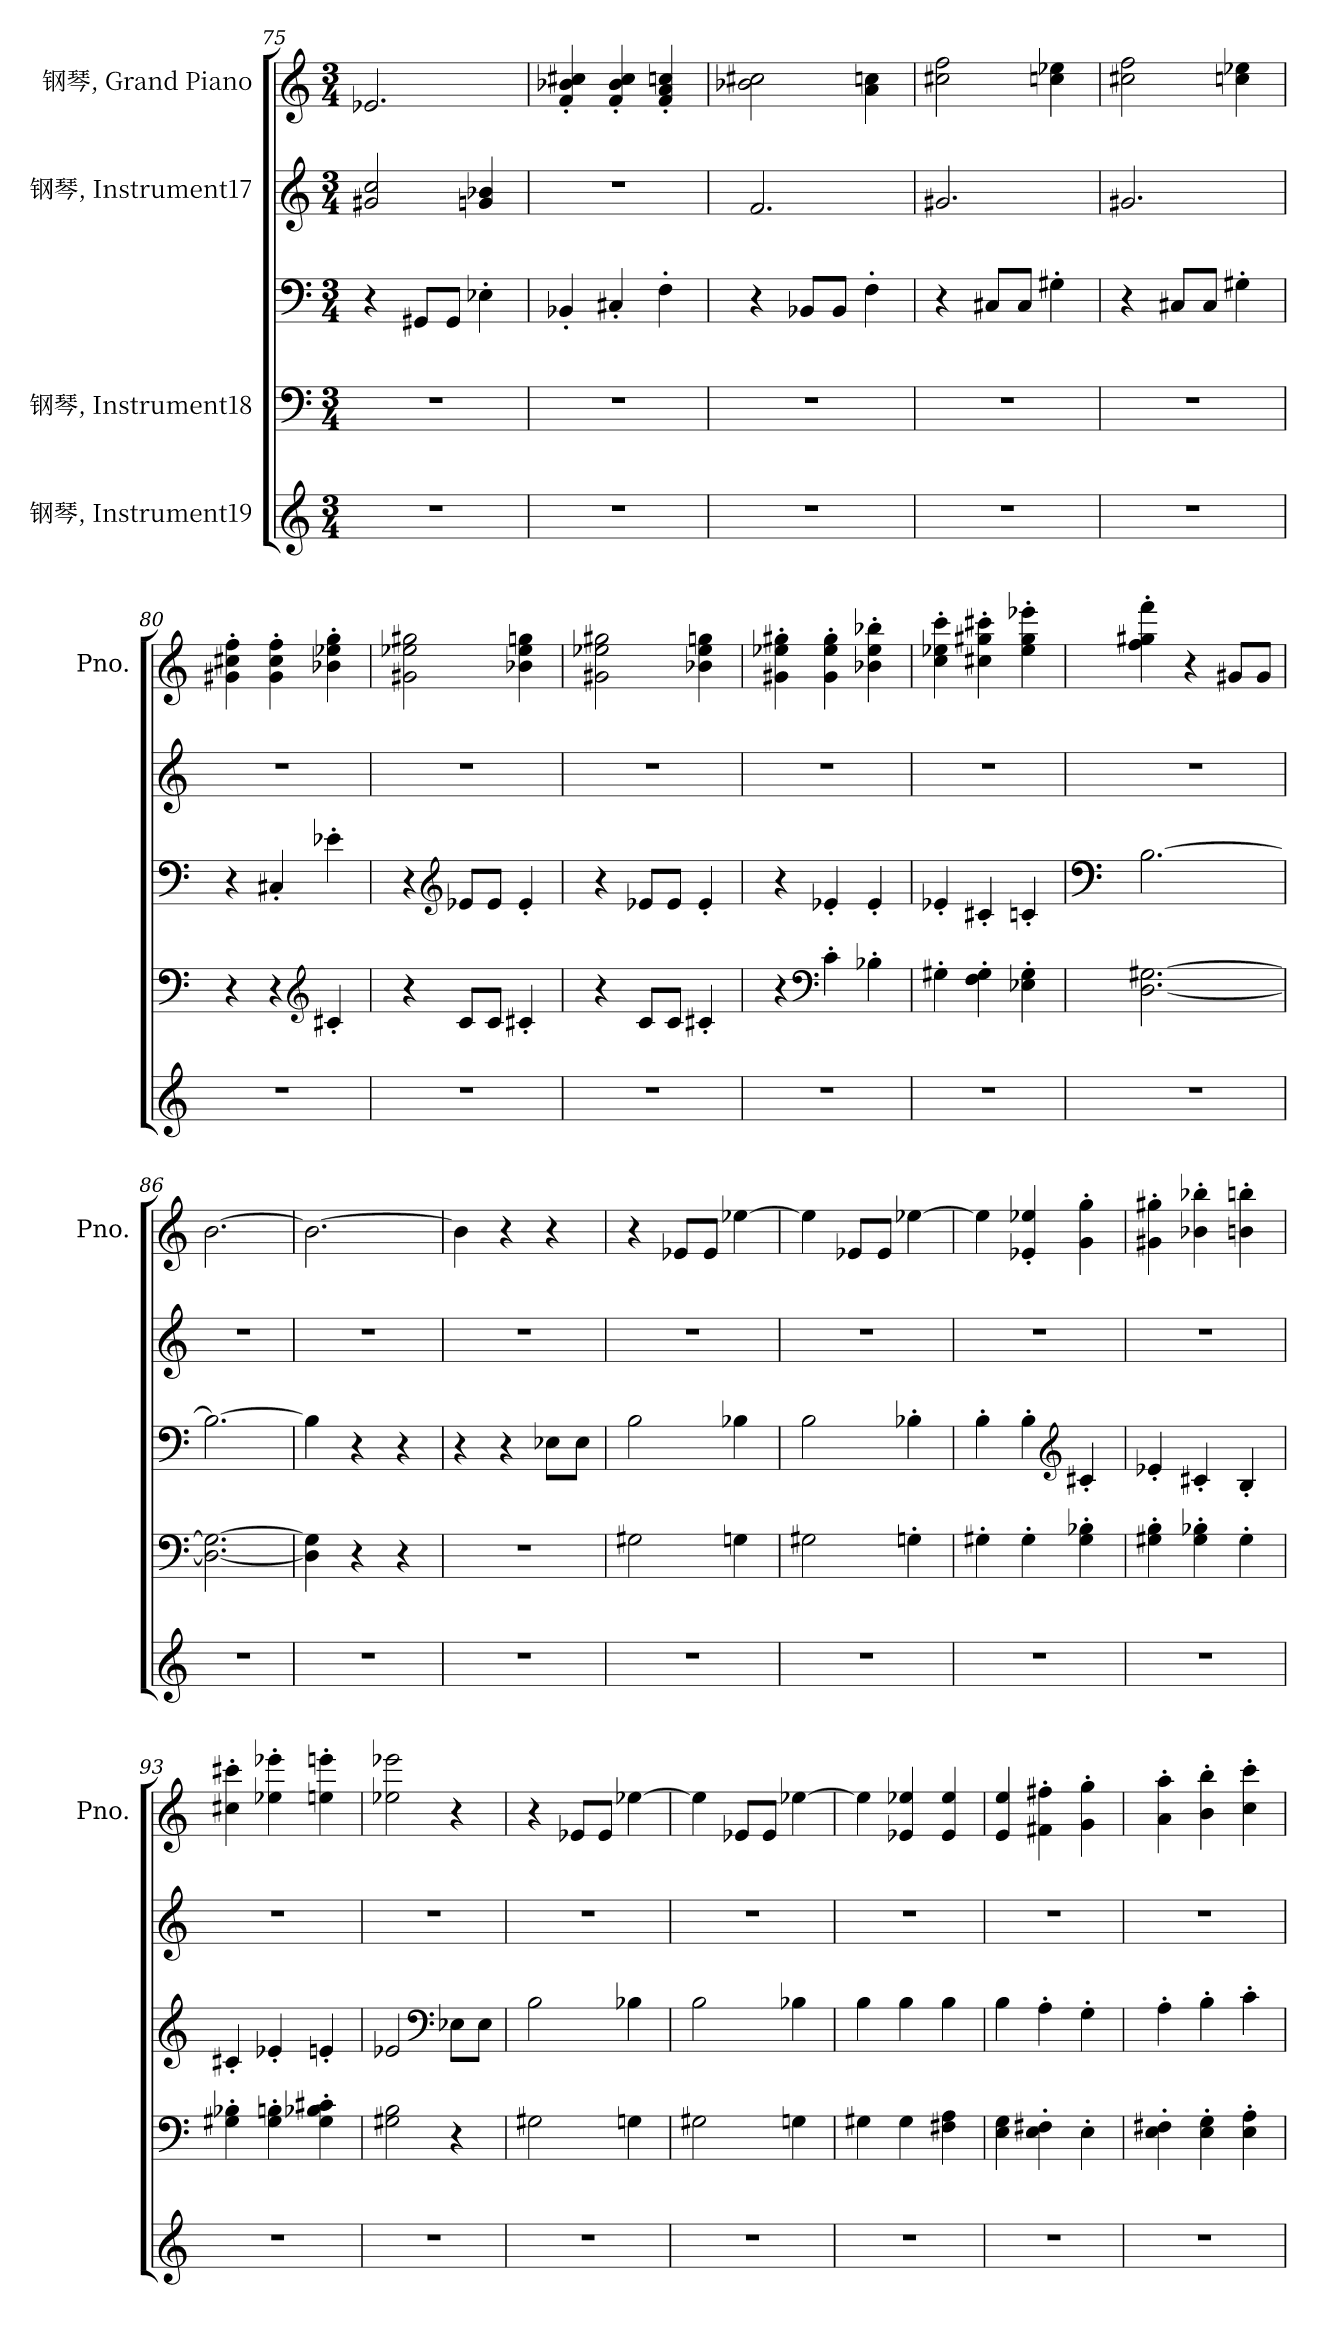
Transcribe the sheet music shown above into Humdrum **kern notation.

**kern	**kern	**kern	**kern	**kern
*part4	*part3	*part3	*part2	*part1
*staff5	*staff4	*staff3	*staff2	*staff1
*I"钢琴, Instrument19	*I"钢琴, Instrument18	*	*I"钢琴, Instrument17	*I"钢琴, Grand Piano
*	*	*	*	*I'Pno.
*clefG2	*clefF4	*clefF4	*clefG2	*clefG2
*k[]	*k[]	*k[]	*k[]	*k[]
*M3/4	*M3/4	*M3/4	*M3/4	*M3/4
=75	=75	=75	=75	=75
2.r	2.r	4r	2g#X/ 2cc/	2.e-X/
.	.	8GG#X/L	.	.
.	.	8GG#/J	.	.
.	.	4E-X'\	4gn/ 4b-X/	.
=76	=76	=76	=76	=76
2.r	2.r	4BB-X'/	2.r	4f/' 4b-X/' 4cc#X/'
.	.	4C#X'/	.	4f/' 4b-/' 4cc#/'
.	.	4F'\	.	4f/' 4a/' 4ccn/'
=77	=77	=77	=77	=77
2.r	2.r	4r	2.f/	2b-X\ 2cc#X\
.	.	8BB-X/L	.	.
.	.	8BB-/J	.	.
.	.	4F'\	.	4a\ 4ccn\
=78	=78	=78	=78	=78
2.r	2.r	4r	2.g#X/	2cc#X\ 2ff\
.	.	8C#X/L	.	.
.	.	8C#/J	.	.
.	.	4G#X'\	.	4ccn\ 4ee-X\
=79	=79	=79	=79	=79
2.r	2.r	4r	2.g#X/	2cc#X\ 2ff\
.	.	8C#X/L	.	.
.	.	8C#/J	.	.
.	.	4G#X'\	.	4ccn\ 4ee-X\
!!LO:PB:g=z
=80	=80	=80	=80	=80
2.r	4r	4r	2.r	4g#X\' 4cc#X\' 4ff\'
.	4r	4C#X'/	.	4g#\' 4cc#\' 4ff\'
*	*clefG2	*	*	*
.	4c#X'/	4e-X'\	.	4b-X\' 4ee-X\' 4gg\'
=81	=81	=81	=81	=81
2.r	4r	4r	2.r	2g#X\ 2ee-X\ 2gg#X\
*	*	*clefG2	*	*
.	8c/L	8e-X/L	.	.
.	8c/J	8e-/J	.	.
.	4c#X'/	4e-'/	.	4b-X\ 4ee-\ 4ggn\
=82	=82	=82	=82	=82
2.r	4r	4r	2.r	2g#X\ 2ee-X\ 2gg#X\
.	8c/L	8e-X/L	.	.
.	8c/J	8e-/J	.	.
.	4c#X'/	4e-'/	.	4b-X\ 4ee-\ 4ggn\
=83	=83	=83	=83	=83
2.r	4r	4r	2.r	4g#X\' 4ee-X\' 4gg#X\'
*	*clefF4	*	*	*
.	4c'\	4e-X'/	.	4g#\' 4ee-\' 4gg#\'
.	4B-X'\	4e-'/	.	4b-X\' 4ee-\' 4bb-X\'
=84	=84	=84	=84	=84
2.r	4G#X'\	4e-X'/	2.r	4cc\' 4ee-X\' 4ccc\'
.	4F\' 4G#\'	4c#X'/	.	4cc#X\' 4gg#X\' 4ccc#X\'
.	4E-X\' 4G#\'	4cn'/	.	4ee-\' 4gg#\' 4eee-X\'
!!LO:LB:g=z
=85	=85	=85	=85	=85
*	*	*clefF4	*	*
2.r	[2.D\ [2.G#X\	[2.B\	2.r	4ff\' 4gg#X\' 4fff\'
.	.	.	.	4r
.	.	.	.	8g#X/L
.	.	.	.	8g#/J
=86	=86	=86	=86	=86
2.r	2.D\_ 2.G#\_	2.B\_	2.r	[2.b\
=87	=87	=87	=87	=87
2.r	4D\] 4G#\]	4B\]	2.r	2.b\_
.	4r	4r	.	.
.	4r	4r	.	.
=88	=88	=88	=88	=88
2.r	2.r	4r	2.r	4b\]
.	.	4r	.	4r
.	.	8E-X\L	.	4r
.	.	8E-\J	.	.
=89	=89	=89	=89	=89
2.r	2G#X\	2B\	2.r	4r
.	.	.	.	8e-X/L
.	.	.	.	8e-/J
.	4Gn\	4B-X\	.	[4ee-X\
=90	=90	=90	=90	=90
2.r	2G#X\	2B\	2.r	4ee-\]
.	.	.	.	8e-X/L
.	.	.	.	8e-/J
.	4Gn'\	4B-X'\	.	[4ee-X\
=91	=91	=91	=91	=91
2.r	4G#X'\	4B'\	2.r	4ee-\]
.	4G#'\	4B'\	.	4e-X/' 4ee-X/'
*	*	*clefG2	*	*
.	4G#\' 4B-X\'	4c#X'/	.	4g\' 4gg\'
!!LO:PB:g=z
=92	=92	=92	=92	=92
2.r	4G#X\' 4B\'	4e-X'/	2.r	4g#X\' 4gg#X\'
.	4G#\' 4B-X\'	4c#X'/	.	4b-X\' 4bb-X\'
.	4G#'\	4B'/	.	4bn\' 4bbn\'
=93	=93	=93	=93	=93
2.r	4G#X\' 4B-X\'	4c#X'/	2.r	4cc#X\' 4ccc#X\'
.	4G#\' 4Bn\'	4e-X'/	.	4ee-X\' 4eee-X\'
.	4G#\' 4B-X\' 4c#X\'	4en'/	.	4een\' 4eeen\'
=94	=94	=94	=94	=94
2.r	2G#X\ 2B\	2e-X/	2.r	2ee-X\ 2eee-X\
*	*	*clefF4	*	*
.	4r	8E-X\L	.	4r
.	.	8E-\J	.	.
=95	=95	=95	=95	=95
2.r	2G#X\	2B\	2.r	4r
.	.	.	.	8e-X/L
.	.	.	.	8e-/J
.	4Gn\	4B-X\	.	[4ee-X\
=96	=96	=96	=96	=96
2.r	2G#X\	2B\	2.r	4ee-\]
.	.	.	.	8e-X/L
.	.	.	.	8e-/J
.	4Gn\	4B-X\	.	[4ee-X\
=97	=97	=97	=97	=97
2.r	4G#X\	4B\	2.r	4ee-\]
.	4G#\	4B\	.	4e-X/ 4ee-X/
.	4F#X\ 4A\	4B\	.	4e-/ 4ee-/
!!LO:LB:g=z
=98	=98	=98	=98	=98
2.r	4E\ 4G\	4B\	2.r	4e/ 4ee/
.	4E\' 4F#X\'	4A'\	.	4f#X\' 4ff#X\'
.	4E'\	4G'\	.	4g\' 4gg\'
=99	=99	=99	=99	=99
2.r	4E\' 4F#X\'	4A'\	2.r	4a\' 4aa\'
.	4E\' 4G\'	4B'\	.	4b\' 4bb\'
.	4E\' 4A\'	4c'\	.	4cc\' 4ccc\'
=	=	=	=	=
*-	*-	*-	*-	*-
